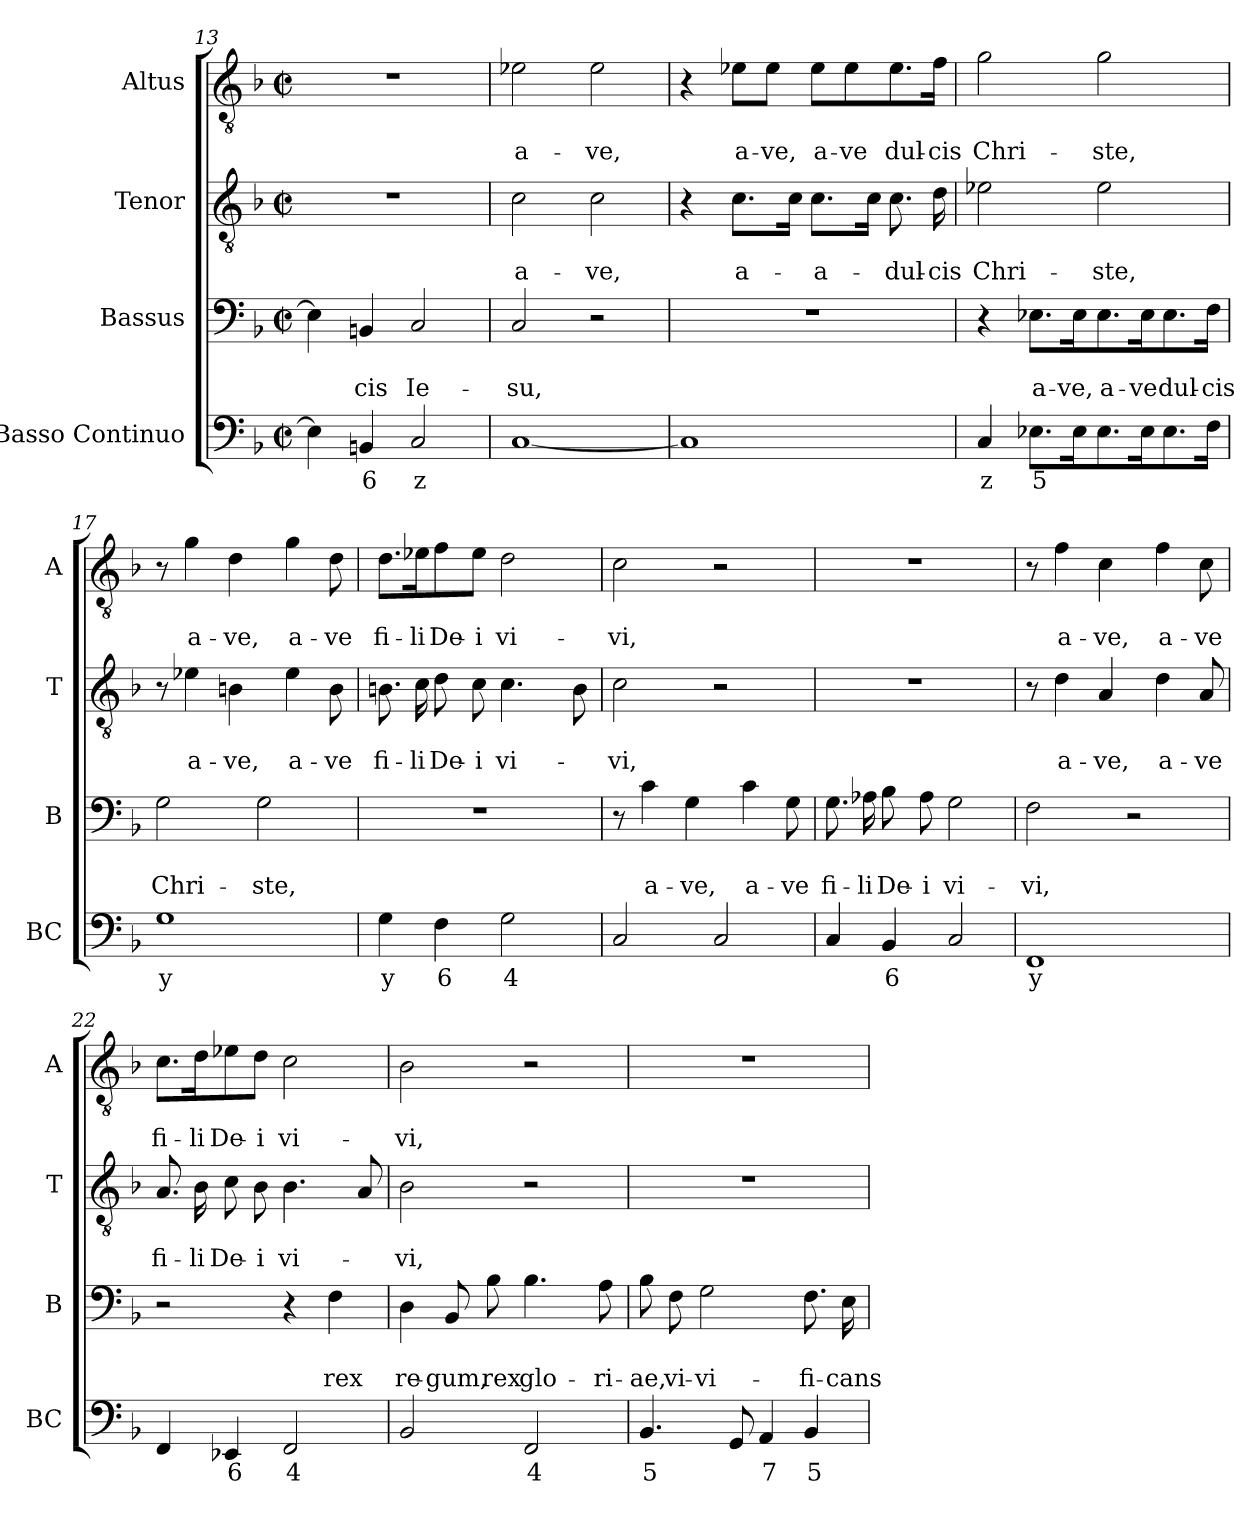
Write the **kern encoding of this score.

**kern	**text	**kern	**text	**text	**kern	**text	**text	**kern	**text	**text
*part4	*part4	*part3	*part3	*part3	*part2	*part2	*part2	*part1	*part1	*part1
*staff4	*staff4	*staff3	*staff3	*staff3	*staff2	*staff2	*staff2	*staff1	*staff1	*staff1
*I"Basso Continuo	*	*I"Bassus	*	*	*I"Tenor	*	*	*I"Altus	*	*
*I'BC	*	*I'B	*	*	*I'T	*	*	*I'A	*	*
*clefF4	*	*clefF4	*	*	*clefGv2	*	*	*clefGv2	*	*
*k[b-]	*	*k[b-]	*	*	*k[b-]	*	*	*k[b-]	*	*
*F:	*	*F:	*	*	*F:	*	*	*F:	*	*
*M2/2	*	*M2/2	*	*	*M2/2	*	*	*M2/2	*	*
*met(c|)	*	*met(c|)	*	*	*met(c|)	*	*	*met(c|)	*	*
=13	=13	=13	=13	=13	=13	=13	=13	=13	=13	=13
4E-\]	.	4E-\]	.	.	1r	.	.	1r	.	.
!	!LO:LY:b	!	!	!LO:LY:b	!	!	!	!	!	!
4BBn/	6	4BBn/	.	-cis	.	.	.	.	.	.
!	!LO:LY:b	!	!	!LO:LY:b	!	!	!	!	!	!
2C/	z	2C/	.	Ie-	.	.	.	.	.	.
=14	=14	=14	=14	=14	=14	=14	=14	=14	=14	=14
!	!	!	!	!LO:LY:b	!	!	!LO:LY:b	!	!	!LO:LY:b
[1C	.	2C/	.	-su,	2c\	.	a-	2e-X\	.	a-
!	!	!	!	!	!	!	!LO:LY:b	!	!	!LO:LY:b
.	.	2r	.	.	2c\	.	-ve,	2e-\	.	-ve,
=15	=15	=15	=15	=15	=15	=15	=15	=15	=15	=15
1C]	.	1r	.	.	4r	.	.	4r	.	.
!	!	!	!	!	!	!	!LO:LY:b	!	!	!LO:LY:b
.	.	.	.	.	8.c\L	.	a-	8e-X\L	.	a-
!	!	!	!	!	!	!	!	!	!	!LO:LY:b
.	.	.	.	.	.	.	.	8e-\J	.	-ve,
.	.	.	.	.	16c\Jk	.	.	.	.	.
!	!	!	!	!	!	!	!LO:LY:b	!	!	!LO:LY:b
.	.	.	.	.	8.c\L	.	-a-	8e-\L	.	a-
!	!	!	!	!	!	!	!	!	!	!LO:LY:b
.	.	.	.	.	.	.	.	8e-\	.	-ve
.	.	.	.	.	16c\Jk	.	.	.	.	.
!	!	!	!	!	!	!	!LO:LY:b	!	!	!LO:LY:b
.	.	.	.	.	8.c\	.	-dul-	8.e-\	.	dul-
!	!	!	!	!	!	!	!LO:LY:b	!	!	!LO:LY:b
.	.	.	.	.	16d\	.	-cis	16f\Jk	.	-cis
!!LO:LB:g=z
=16	=16	=16	=16	=16	=16	=16	=16	=16	=16	=16
!	!LO:LY:b	!	!	!	!	!	!LO:LY:b	!	!	!LO:LY:b
4C/	z	4r	.	.	2e-X\	.	Chri-	2g\	.	Chri-
!	!LO:LY:b	!	!	!LO:LY:b	!	!	!	!	!	!
8.E-X\L	5	8.E-X\L	.	a-	.	.	.	.	.	.
!	!	!	!	!LO:LY:b	!	!	!	!	!	!
16E-\k	.	16E-\k	.	-ve,	.	.	.	.	.	.
!	!	!	!	!LO:LY:b	!	!	!LO:LY:b	!	!	!LO:LY:b
8.E-\	.	8.E-\	.	a-	2e-\	.	-ste,	2g\	.	-ste,
!	!	!	!	!LO:LY:b	!	!	!	!	!	!
16E-\k	.	16E-\k	.	-ve	.	.	.	.	.	.
!	!	!	!	!LO:LY:b	!	!	!	!	!	!
8.E-\	.	8.E-\	.	dul-	.	.	.	.	.	.
!	!	!	!	!LO:LY:b	!	!	!	!	!	!
16F\Jk	.	16F\Jk	.	-cis	.	.	.	.	.	.
=17	=17	=17	=17	=17	=17	=17	=17	=17	=17	=17
!	!LO:LY:b	!	!	!LO:LY:b	!	!	!	!	!	!
*^	*	*	*	*	*	*	*	*	*	*
1G	8ryy	y	2G\	.	Chri-	8r	.	.	8r	.	.
!	!	!LO:LY:b	!	!	!	!	!	!LO:LY:b	!	!	!LO:LY:b
.	4ryy	^4~Z	.	.	.	4e-X\	.	a-	4g\	.	a-
!	!	!LO:LY:b	!	!	!	!	!	!LO:LY:b	!	!	!LO:LY:b
.	4ryy	%y	.	.	.	4Bn\	.	-ve,	4d\	.	-ve,
!	!	!	!	!	!LO:LY:b	!	!	!	!	!	!
.	.	.	2G\	.	-ste,	.	.	.	.	.	.
!	!	!LO:LY:b	!	!	!	!	!	!LO:LY:b	!	!	!LO:LY:b
.	4ryy	^4~Z	.	.	.	4e-\	.	a-	4g\	.	a-
!	!	!LO:LY:b	!	!	!	!	!	!LO:LY:b	!	!	!LO:LY:b
.	8ryy	%y	.	.	.	8B\	.	-ve	8d\	.	-ve
=18	=18	=18	=18	=18	=18	=18	=18	=18	=18	=18	=18
!	!	!LO:LY:b	!	!	!	!	!	!LO:LY:b	!	!	!LO:LY:b
4G\	4ryy	y	1r	.	.	8.Bn\	.	fi-	8.d\L	.	fi-
!	!	!	!	!	!	!	!	!LO:LY:b	!	!	!LO:LY:b
.	.	.	.	.	.	16c\	.	-li	16e-X\K	.	-li
!	!	!LO:LY:b	!	!	!	!	!	!LO:LY:b	!	!	!LO:LY:b
4F\	8ryy	6	.	.	.	8d\	.	De-	8f\	.	De-
!	!	!LO:LY:b	!	!	!	!	!	!LO:LY:b	!	!	!LO:LY:b
.	8ryy	5	.	.	.	8c\	.	-i	8e-\J	.	-i
!	!	!LO:LY:b	!	!	!	!	!	!LO:LY:b	!	!	!LO:LY:b
2G\	4ryy	4	.	.	.	4.c\	.	vi-	2d\	.	vi-
.	8ryy	.	.	.	.	.	.	.	.	.	.
!	!	!LO:LY:b	!	!	!	!	!	!	!	!	!
.	8ryy	y	.	.	.	8B\	.	.	.	.	.
=19	=19	=19	=19	=19	=19	=19	=19	=19	=19	=19	=19
!	!	!	!	!	!	!	!	!LO:LY:b	!	!	!LO:LY:b
2C/	8ryy	.	8r	.	.	2c\	.	-vi,	2c\	.	-vi,
!	!	!LO:LY:b	!	!	!LO:LY:b	!	!	!	!	!	!
.	4ryy	^4~Z	4c\	.	a-	.	.	.	.	.	.
!	!	!LO:LY:b	!	!	!LO:LY:b	!	!	!	!	!	!
.	4ryy	%3	4G\	.	-ve,	.	.	.	.	.	.
2C/	.	.	.	.	.	2r	.	.	2r	.	.
!	!	!LO:LY:b	!	!	!LO:LY:b	!	!	!	!	!	!
.	4ryy	^4~Z	4c\	.	a-	.	.	.	.	.	.
!	!	!LO:LY:b	!	!	!LO:LY:b	!	!	!	!	!	!
.	8ryy	%3	8G\	.	-ve	.	.	.	.	.	.
!!LO:LB:g=z
=20	=20	=20	=20	=20	=20	=20	=20	=20	=20	=20	=20
!	!	!	!	!	!LO:LY:b	!	!	!	!	!	!
*v	*v	*	*	*	*	*	*	*	*	*	*
4C/	.	8.G\	.	fi-	1r	.	.	1r	.	.
!	!	!	!	!LO:LY:b	!	!	!	!	!	!
.	.	16A-X\	.	-li	.	.	.	.	.	.
!	!LO:LY:b	!	!	!LO:LY:b	!	!	!	!	!	!
4BB-/	6	8B-\	.	De-	.	.	.	.	.	.
!	!	!	!	!LO:LY:b	!	!	!	!	!	!
.	.	8A-\	.	-i	.	.	.	.	.	.
!	!	!	!	!LO:LY:b	!	!	!	!	!	!
2C/	.	2G\	.	vi-	.	.	.	.	.	.
=21	=21	=21	=21	=21	=21	=21	=21	=21	=21	=21
!	!LO:LY:b	!	!	!LO:LY:b	!	!	!	!	!	!
*^	*	*	*	*	*	*	*	*	*	*
1FF	8ryy	y	2F\	.	-vi,	8r	.	.	8r	.	.
!	!	!LO:LY:b	!	!	!	!	!	!LO:LY:b	!	!	!LO:LY:b
.	4ryy	^4	.	.	.	4d\	.	a-	4f\	.	a-
!	!	!LO:LY:b	!	!	!	!	!	!LO:LY:b	!	!	!LO:LY:b
.	4ryy	%3	.	.	.	4A/	.	-ve,	4c\	.	-ve,
.	.	.	2r	.	.	.	.	.	.	.	.
!	!	!LO:LY:b	!	!	!	!	!	!LO:LY:b	!	!	!LO:LY:b
.	4ryy	^4	.	.	.	4d\	.	a-	4f\	.	a-
!	!	!LO:LY:b	!	!	!	!	!	!LO:LY:b	!	!	!LO:LY:b
.	8ryy	%3	.	.	.	8A/	.	-ve	8c\	.	-ve
=22	=22	=22	=22	=22	=22	=22	=22	=22	=22	=22	=22
!	!	!	!	!	!	!	!	!LO:LY:b	!	!	!LO:LY:b
4FF/	4ryy	.	2r	.	.	8.A/	.	fi-	8.c\L	.	fi-
!	!	!	!	!	!	!	!	!LO:LY:b	!	!	!LO:LY:b
.	.	.	.	.	.	16B-\	.	-li	16d\K	.	-li
!	!	!LO:LY:b	!	!	!	!	!	!LO:LY:b	!	!	!LO:LY:b
4EE-X/	8ryy	6	.	.	.	8c\	.	De-	8e-X\	.	De-
!	!	!LO:LY:b	!	!	!	!	!	!LO:LY:b	!	!	!LO:LY:b
.	8ryy	5	.	.	.	8B-\	.	-i	8d\J	.	-i
!	!	!LO:LY:b	!	!	!	!	!	!LO:LY:b	!	!	!LO:LY:b
2FF/	4ryy	4	4r	.	.	4.B-\	.	vi-	2c\	.	vi-
!	!	!	!	!	!LO:LY:b	!	!	!	!	!	!
.	8ryy	.	4F\	.	rex	.	.	.	.	.	.
!	!	!LO:LY:b	!	!	!	!	!	!	!	!	!
.	8ryy	3	.	.	.	8A/	.	.	.	.	.
=23	=23	=23	=23	=23	=23	=23	=23	=23	=23	=23	=23
!	!	!	!	!	!LO:LY:b	!	!	!LO:LY:b	!	!	!LO:LY:b
2BB-/	2ryy	.	4D\	.	re-	2B-\	.	-vi,	2B-\	.	-vi,
!	!	!	!	!	!LO:LY:b	!	!	!	!	!	!
.	.	.	8BB-/	.	-gum,	.	.	.	.	.	.
!	!	!	!	!	!LO:LY:b	!	!	!	!	!	!
.	.	.	8B-\	.	rex	.	.	.	.	.	.
!	!	!LO:LY:b	!	!	!LO:LY:b	!	!	!	!	!	!
2FF/	4ryy	4	4.B-\	.	glo-	2r	.	.	2r	.	.
.	8ryy	.	.	.	.	.	.	.	.	.	.
!	!	!LO:LY:b	!	!	!LO:LY:b	!	!	!	!	!	!
.	8ryy	3	8A\	.	-ri-	.	.	.	.	.	.
!!LO:PB:g=z
=24	=24	=24	=24	=24	=24	=24	=24	=24	=24	=24	=24
!	!	!LO:LY:b	!	!	!LO:LY:b	!	!	!	!	!	!
4.BB-/	4ryy	5	8B-\	.	-ae,	1r	.	.	1r	.	.
!	!	!	!	!	!LO:LY:b	!	!	!	!	!	!
.	.	.	8F\	.	vi-	.	.	.	.	.	.
!	!	!LO:LY:b	!	!	!LO:LY:b	!	!	!	!	!	!
.	4ryy	6	2G\	.	-vi-	.	.	.	.	.	.
8GG/	.	.	.	.	.	.	.	.	.	.	.
!	!	!LO:LY:b	!	!	!	!	!	!	!	!	!
4AA/	4ryy	7	.	.	.	.	.	.	.	.	.
!	!	!LO:LY:b	!	!	!LO:LY:b	!	!	!	!	!	!
4BB-/	4ryy	5	8.F\	.	-fi-	.	.	.	.	.	.
!	!	!	!	!	!LO:LY:b	!	!	!	!	!	!
.	.	.	16E\	.	-cans	.	.	.	.	.	.
*v	*v	*	*	*	*	*	*	*	*	*	*
=	=	=	=	=	=	=	=	=	=	=
*-	*-	*-	*-	*-	*-	*-	*-	*-	*-	*-
